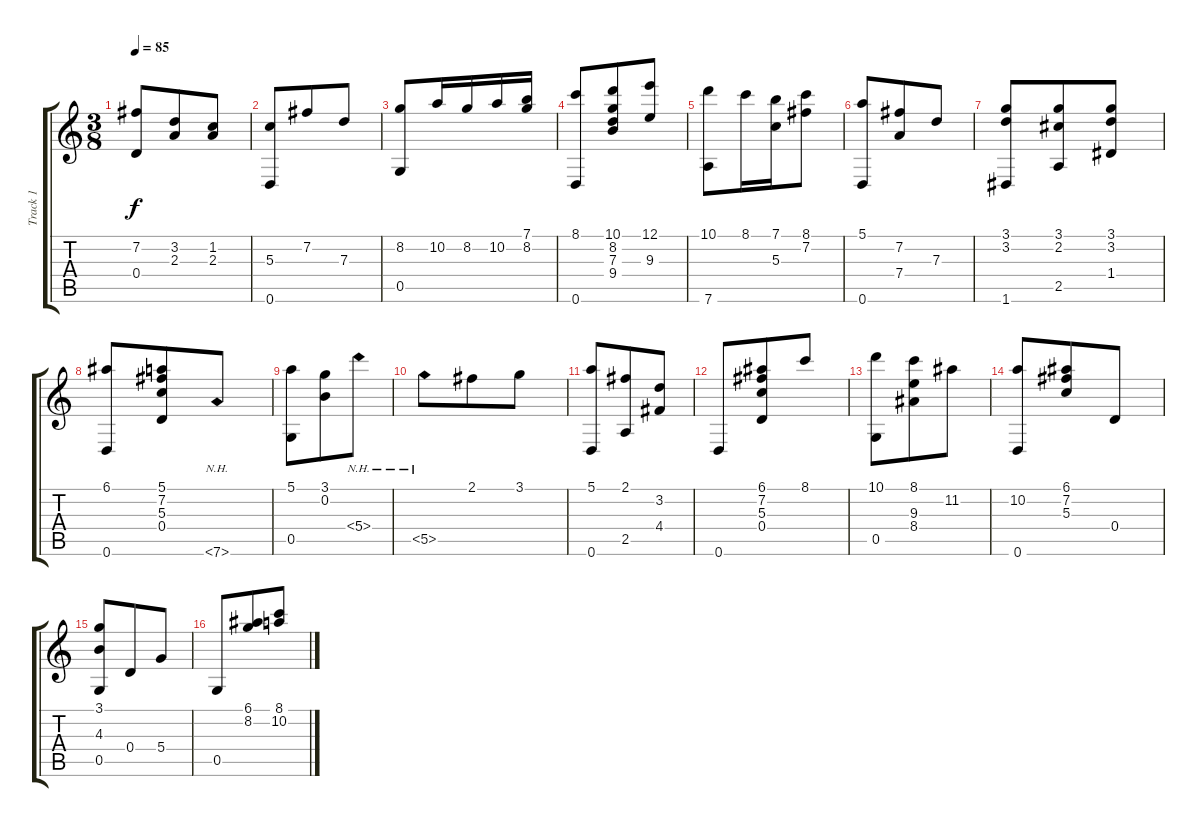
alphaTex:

\track ("Track 1" "Track 1") {instrument acousticguitarnylon}
\staff {score tabs}
\tuning (E4 B3 G3 D3 G2 D2) {hide}
\ts (3 8)
\tempo 85
\clef g2
\ks c
(7.2 0.4).8{dy f} (3.2 2.3).8 (1.2 2.3).8 |
(5.3 0.6).8 7.2.8 7.3.8 |
(8.2 0.5).8 10.2.16 8.2.16 10.2.16 (7.1 8.2).16 |
(8.1 0.6).8 (10.1 8.2 7.3 9.4).8 (12.1 9.3).8 |
(10.1 7.6).8 8.1.16 (7.1 5.3).16 (8.1 7.2).8 |
(5.1 0.6).8 (7.2 7.4).8 7.3.8 |
(3.1 3.2 1.6).8 (3.1 2.2 2.5).8 (3.1 3.2 1.4).8 |
(6.1 0.6).8 (5.1 7.2 5.3 0.4).8 7.6{nh}.8 |
(5.1 0.5).8 (3.1 0.2).8 5.4{nh}.8 |
5.5{nh}.8 2.1.8 3.1.8 |
(5.1 0.6).8 (2.1 2.5).8 (3.2 4.4).8 |
0.6.8 (6.1 7.2 5.3 0.4).8 8.1.8 |
(10.1 0.5).8 (8.1 9.3 8.4).8 11.2.8 |
(10.2 0.6).8 (6.1 7.2 5.3).8 0.4.8 |
(3.1 4.3 0.5).8 0.4.8 5.4.8 |
0.5.8 (6.1 8.2).8 (8.1 10.2).8
